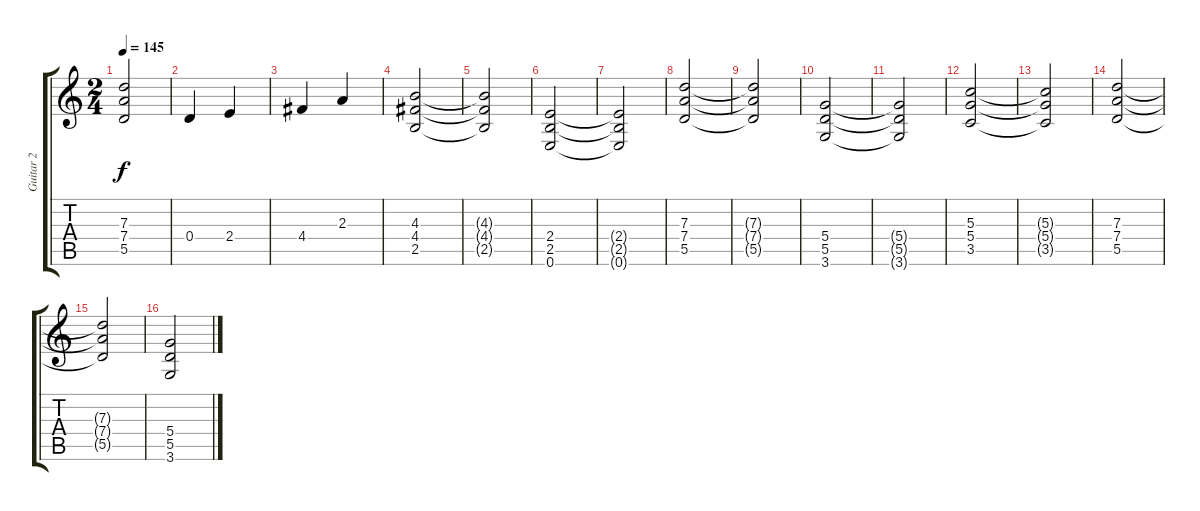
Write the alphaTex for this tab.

\track ("Guitar 2" "Guitar 2") {instrument overdrivenguitar}
\staff {score tabs}
\tuning (E4 B3 G3 D3 A2 E2) {hide}
\ts (2 4)
\tempo 145
\clef g2
\ks c
(7.3{t} 7.4{t} 5.5{t}).2{dy f} |
0.4.4 2.4.4 |
4.4.4 2.3.4 |
(4.3 4.4 2.5).2 |
(4.3{t} 4.4{t} 2.5{t}).2 |
(2.4 2.5 0.6).2 |
(2.4{t} 2.5{t} 0.6{t}).2 |
(7.3 7.4 5.5).2 |
(7.3{t} 7.4{t} 5.5{t}).2 |
(5.4 5.5 3.6).2 |
(5.4{t} 5.5{t} 3.6{t}).2 |
(5.3 5.4 3.5).2 |
(5.3{t} 5.4{t} 3.5{t}).2 |
(7.3 7.4 5.5).2 |
(7.3{t} 7.4{t} 5.5{t}).2 |
(5.4 5.5 3.6).2
